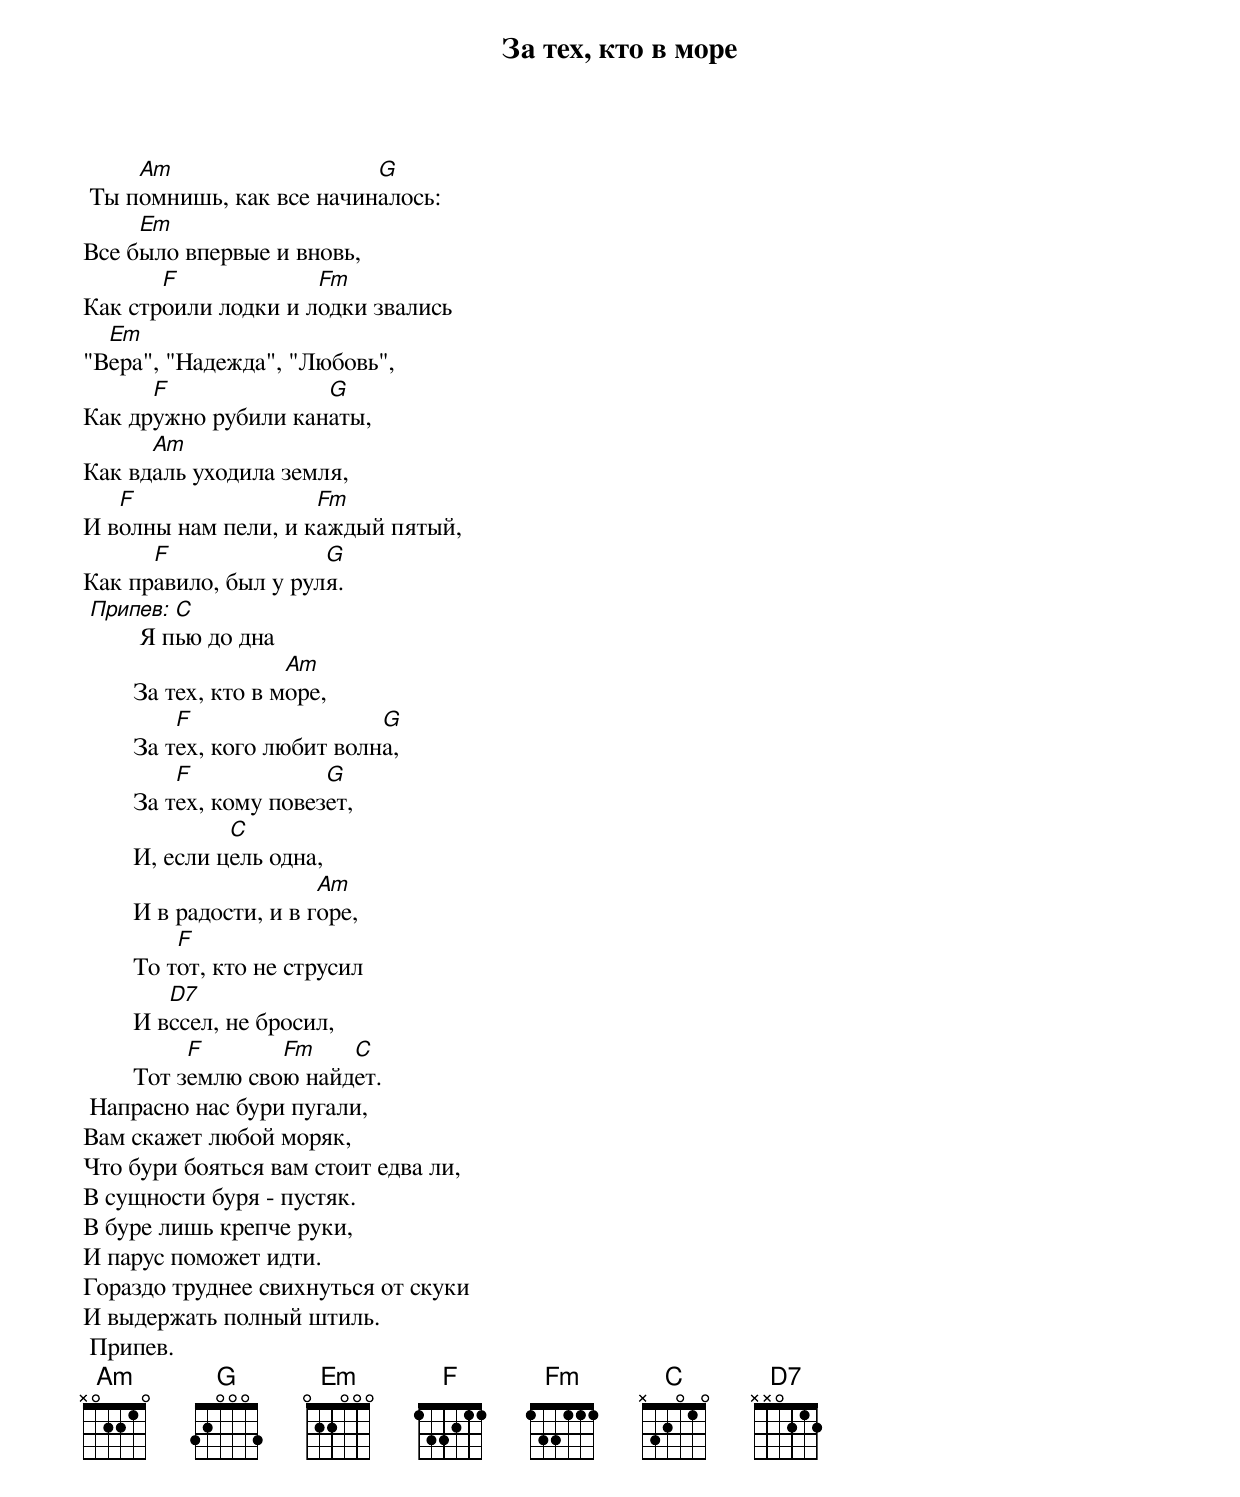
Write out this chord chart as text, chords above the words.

                   За тех, кто в море

     Am                   G
 Ты помнишь, как все начиналось:
     Em
Все было впервые и вновь,
       F             Fm
Как строили лодки и лодки звались
  Em
"Вера", "Надежда", "Любовь",
      F              G
Как дружно рубили канаты,
      Am
Как вдаль уходила земля,
   F                 Fm
И волны нам пели, и каждый пятый,
      F               G
Как правило, был у руля.
 Припев:    C
         Я пью до дна
                       Am
        За тех, кто в море,
            F                  G
        За тех, кого любит волна,
            F             G
        За тех, кому повезет,
                 C
        И, если цель одна,
                          Am
        И в радости, и в горе,
            F
        То тот, кто не струсил
           D7
        И вссел, не бросил,
             F       Fm    C
        Тот землю свою найдет.
 Напрасно нас бури пугали,
Вам скажет любой моряк,
Что бури бояться вам стоит едва ли,
В сущности буря - пустяк.
В буре лишь крепче руки,
И парус поможет идти.
Гораздо труднее свихнуться от скуки
И выдержать полный штиль.
 Припев.
